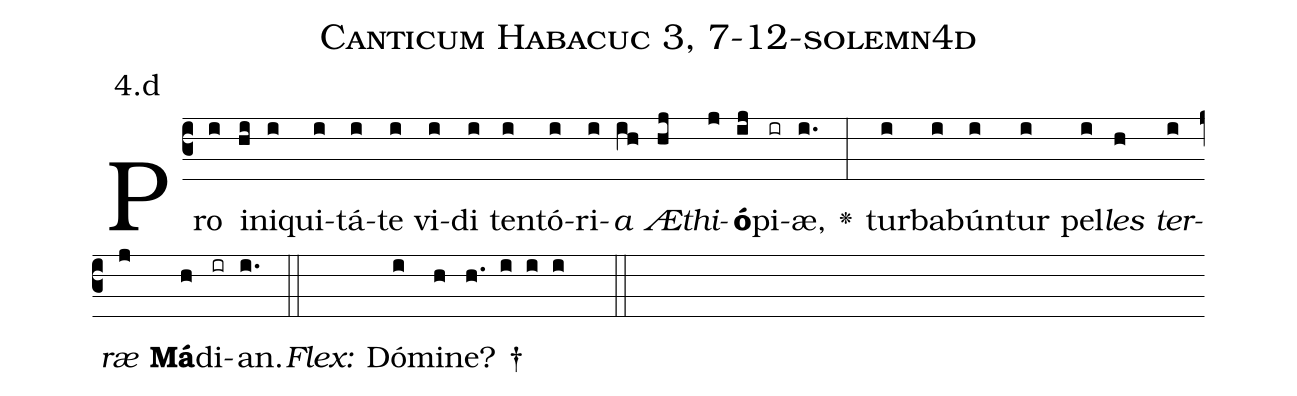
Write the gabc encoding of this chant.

name: Canticum Habacuc 3, 7-12-solemn4d;
annotation: 4.d;
%%
(c3)Pro(i) i(hi)ni(i)qui(i)tá(i)te(i) vi(i)di(i) ten(i)tó(i)ri(i)<i>a</i>(ih) <i>Æ</i>(hj)<i>thi</i>(j)<b>ó</b>(ij)pi(ir)æ,(i.) <v>\greheightstar</v>(:) tur(i)ba(i)bún(i)tur(i) pel(i)<i>les</i>(h) <i>ter</i>(i)<i>ræ</i>(j) <b>Má</b>(h)di(ir)an.(i.) (::)
<i>Flex:</i>()  Dó(i)mi(h)ne? †(h. i i i  ::)

%E(i) u(h) o(i) u(j) a(h) e.(i.) (::)
